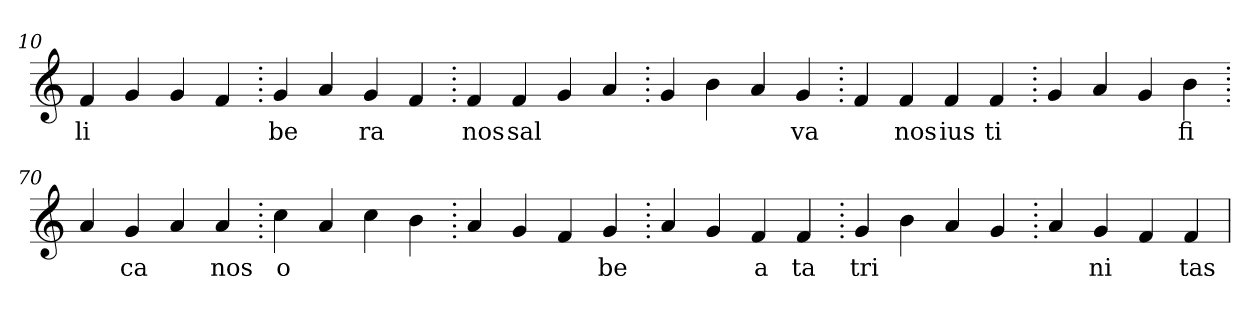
**kern	**text
*part1	*part1
*staff1	*staff1
*clefG2	*
=10.	=10.
4f	li
4g	.
4g	.
4f	.
=20.	=20.
4g	be
4a	.
4g	ra
4f	.
=30.	=30.
4f	nos
4f	sal
4g	.
4a	.
=40.	=40.
4g	.
4b	.
4a	.
4g	va
=50.	=50.
4f	.
4f	nos
4f	ius
4f	ti
=60.	=60.
4g	.
4a	.
4g	.
4b	fi
=70.	=70.
4a	.
4g	ca
4a	.
4a	nos
=80.	=80.
4cc	o
4a	.
4cc	.
4b	.
=90.	=90.
4a	.
4g	.
4f	.
4g	be
=100.	=100.
4a	.
4g	.
4f	a
4f	ta
=110.	=110.
4g	tri
4b	.
4a	.
4g	.
=120.	=120.
4a	.
4g	ni
4f	.
4f	tas
=	=
*-	*-
